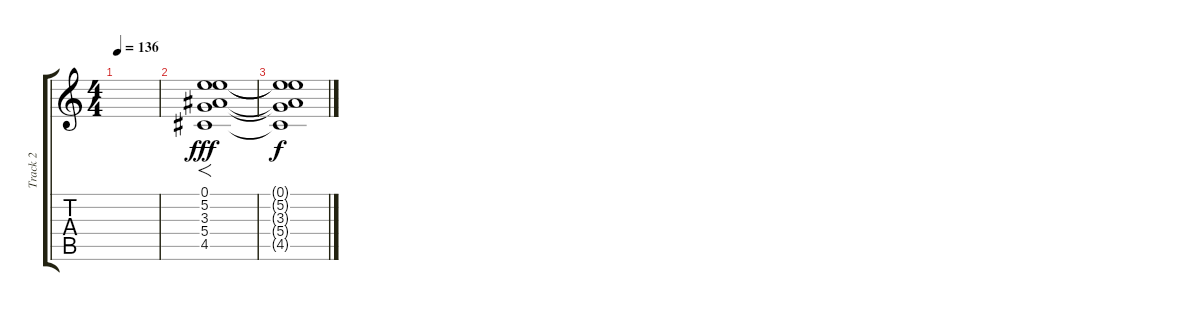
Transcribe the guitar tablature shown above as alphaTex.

\track ("Track 2" "Track 2") {instrument electricguitarjazz}
\staff {score tabs}
\tuning (E4 B3 G3 D3 A2 E2) {hide}
\ts (4 4)
\tempo 136
\clef g2
\ks c
|
(0.1 5.2 3.3 5.4 4.5).1{f dy fff} |
(0.1{t} 5.2{t} 3.3{t} 5.4{t} 4.5{t}).1{dy f}
